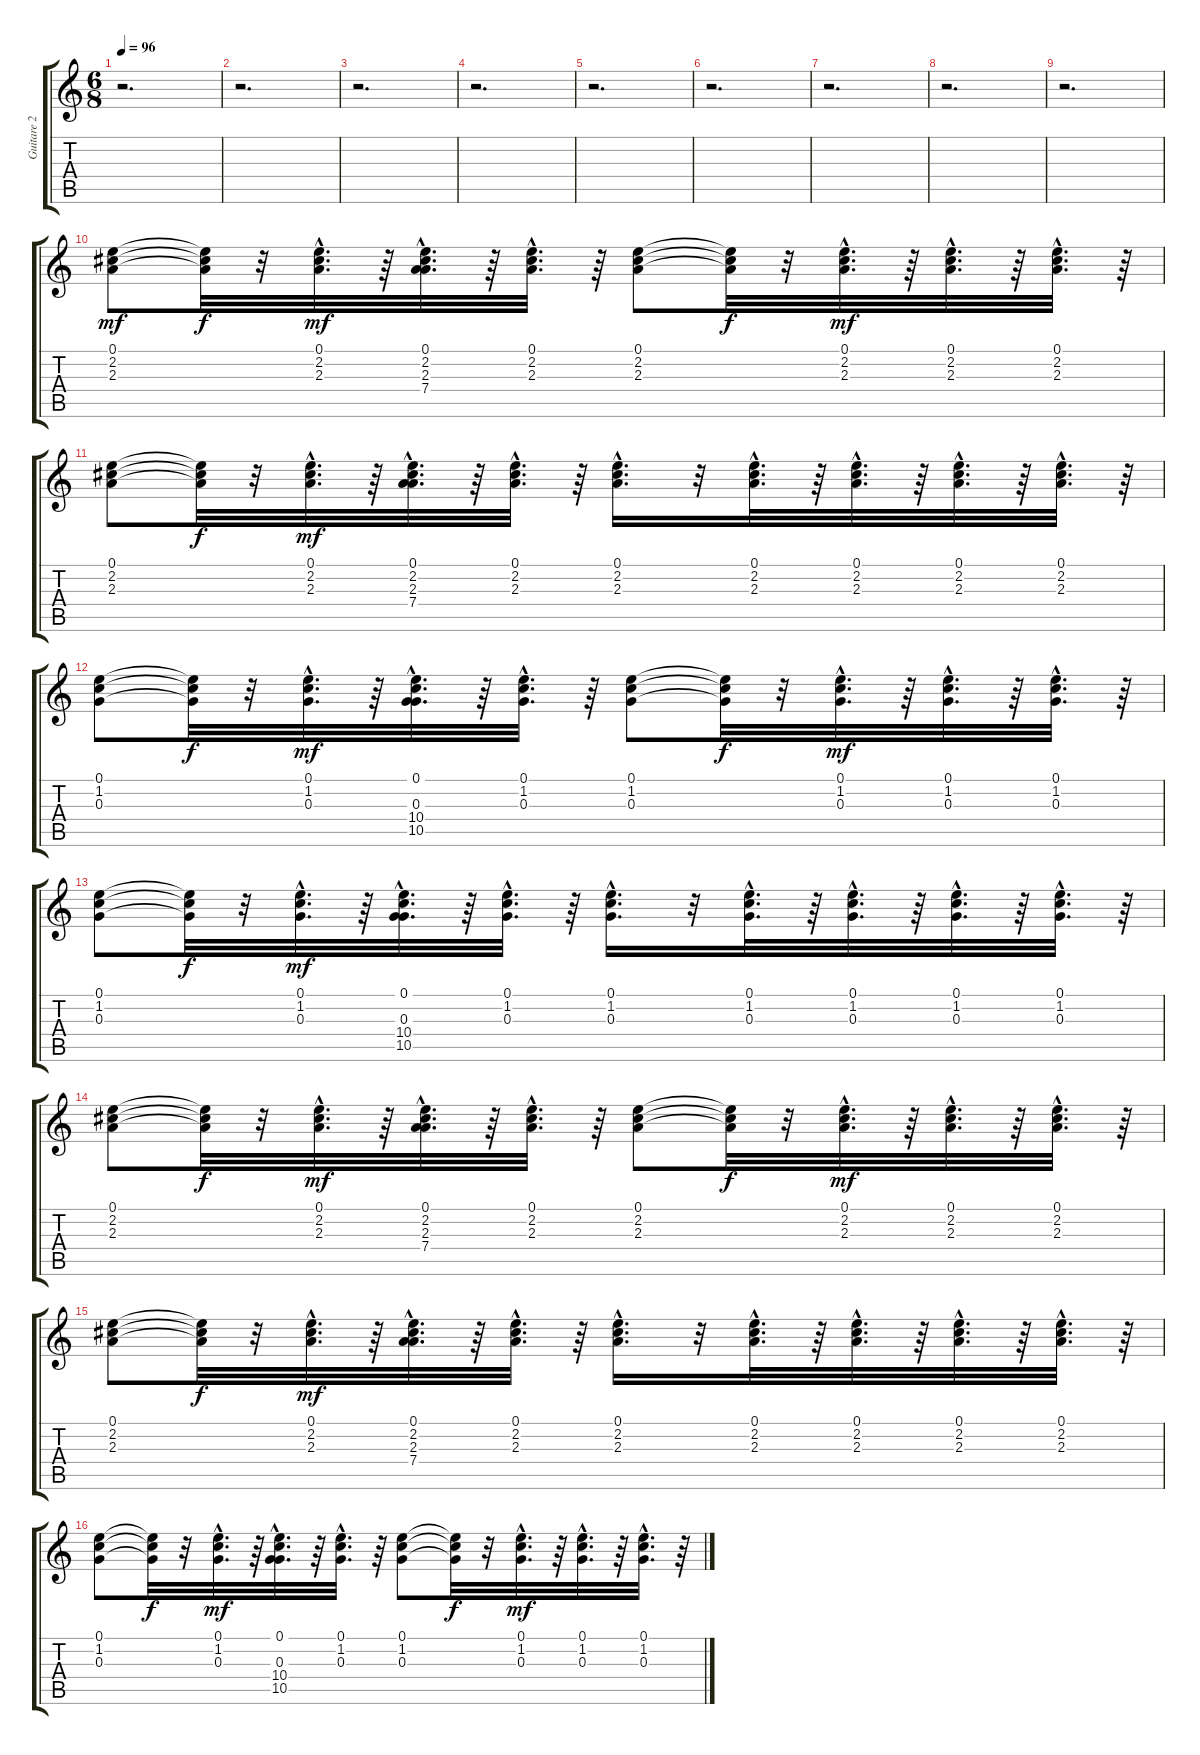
\track ("Guitare 2" "Guitare 2") {instrument acousticguitarnylon}
\staff {score tabs}
\tuning (E4 B3 G3 D3 A2 E2) {hide}
\ts (6 8)
\tempo 96
\clef g2
\ks c
r.2{d dy mf instrument acousticguitarnylon} |
r.2{d} |
r.2{d} |
r.2{d} |
r.2{d} |
r.2{d} |
r.2{d} |
r.2{d} |
r.2{d} |
(0.1 2.2 2.3).8 (0.1{t} 2.2{t} 2.3{t}).32{dy f} r.32 (0.1{hac} 2.2{hac} 2.3{hac}).32{d dy mf} r.64 (0.1{hac} 2.2{hac} 2.3{hac} 7.4{hac}).32{d} r.64 (0.1{hac} 2.2{hac} 2.3{hac}).32{d} r.64 (0.1 2.2 2.3).8 (0.1{t} 2.2{t} 2.3{t}).32{dy f} r.32 (0.1{hac} 2.2{hac} 2.3{hac}).32{d dy mf} r.64 (0.1{hac} 2.2{hac} 2.3{hac}).32{d} r.64 (0.1{hac} 2.2{hac} 2.3{hac}).32{d} r.64 |
(0.1 2.2 2.3).8 (0.1{t} 2.2{t} 2.3{t}).32{dy f} r.32 (0.1{hac} 2.2{hac} 2.3{hac}).32{d dy mf} r.64 (0.1{hac} 2.2{hac} 2.3{hac} 7.4{hac}).32{d} r.64 (0.1{hac} 2.2{hac} 2.3{hac}).32{d} r.64 (0.1{hac} 2.2{hac} 2.3{hac}).16{d} r.32 (0.1{hac} 2.2{hac} 2.3{hac}).32{d} r.64 (0.1{hac} 2.2{hac} 2.3{hac}).32{d} r.64 (0.1{hac} 2.2{hac} 2.3{hac}).32{d} r.64 (0.1{hac} 2.2{hac} 2.3{hac}).32{d} r.64 |
(0.1 1.2 0.3).8 (0.1{t} 1.2{t} 0.3{t}).32{dy f} r.32 (0.1{hac} 1.2{hac} 0.3{hac}).32{d dy mf} r.64 (0.1{hac} 0.3{hac} 10.4{hac} 10.5{hac}).32{d} r.64 (0.1{hac} 1.2{hac} 0.3{hac}).32{d} r.64 (0.1 1.2 0.3).8 (0.1{t} 1.2{t} 0.3{t}).32{dy f} r.32 (0.1{hac} 1.2{hac} 0.3{hac}).32{d dy mf} r.64 (0.1{hac} 1.2{hac} 0.3{hac}).32{d} r.64 (0.1{hac} 1.2{hac} 0.3{hac}).32{d} r.64 |
(0.1 1.2 0.3).8 (0.1{t} 1.2{t} 0.3{t}).32{dy f} r.32 (0.1{hac} 1.2{hac} 0.3{hac}).32{d dy mf} r.64 (0.1{hac} 0.3{hac} 10.4{hac} 10.5{hac}).32{d} r.64 (0.1{hac} 1.2{hac} 0.3{hac}).32{d} r.64 (0.1{hac} 1.2{hac} 0.3{hac}).16{d} r.32 (0.1{hac} 1.2{hac} 0.3{hac}).32{d} r.64 (0.1{hac} 1.2{hac} 0.3{hac}).32{d} r.64 (0.1{hac} 1.2{hac} 0.3{hac}).32{d} r.64 (0.1{hac} 1.2{hac} 0.3{hac}).32{d} r.64 |
(0.1 2.2 2.3).8 (0.1{t} 2.2{t} 2.3{t}).32{dy f} r.32 (0.1{hac} 2.2{hac} 2.3{hac}).32{d dy mf} r.64 (0.1{hac} 2.2{hac} 2.3{hac} 7.4{hac}).32{d} r.64 (0.1{hac} 2.2{hac} 2.3{hac}).32{d} r.64 (0.1 2.2 2.3).8 (0.1{t} 2.2{t} 2.3{t}).32{dy f} r.32 (0.1{hac} 2.2{hac} 2.3{hac}).32{d dy mf} r.64 (0.1{hac} 2.2{hac} 2.3{hac}).32{d} r.64 (0.1{hac} 2.2{hac} 2.3{hac}).32{d} r.64 |
(0.1 2.2 2.3).8 (0.1{t} 2.2{t} 2.3{t}).32{dy f} r.32 (0.1{hac} 2.2{hac} 2.3{hac}).32{d dy mf} r.64 (0.1{hac} 2.2{hac} 2.3{hac} 7.4{hac}).32{d} r.64 (0.1{hac} 2.2{hac} 2.3{hac}).32{d} r.64 (0.1{hac} 2.2{hac} 2.3{hac}).16{d} r.32 (0.1{hac} 2.2{hac} 2.3{hac}).32{d} r.64 (0.1{hac} 2.2{hac} 2.3{hac}).32{d} r.64 (0.1{hac} 2.2{hac} 2.3{hac}).32{d} r.64 (0.1{hac} 2.2{hac} 2.3{hac}).32{d} r.64 |
(0.1 1.2 0.3).8 (0.1{t} 1.2{t} 0.3{t}).32{dy f} r.32 (0.1{hac} 1.2{hac} 0.3{hac}).32{d dy mf} r.64 (0.1{hac} 0.3{hac} 10.4{hac} 10.5{hac}).32{d} r.64 (0.1{hac} 1.2{hac} 0.3{hac}).32{d} r.64 (0.1 1.2 0.3).8 (0.1{t} 1.2{t} 0.3{t}).32{dy f} r.32 (0.1{hac} 1.2{hac} 0.3{hac}).32{d dy mf} r.64 (0.1{hac} 1.2{hac} 0.3{hac}).32{d} r.64 (0.1{hac} 1.2{hac} 0.3{hac}).32{d} r.64
